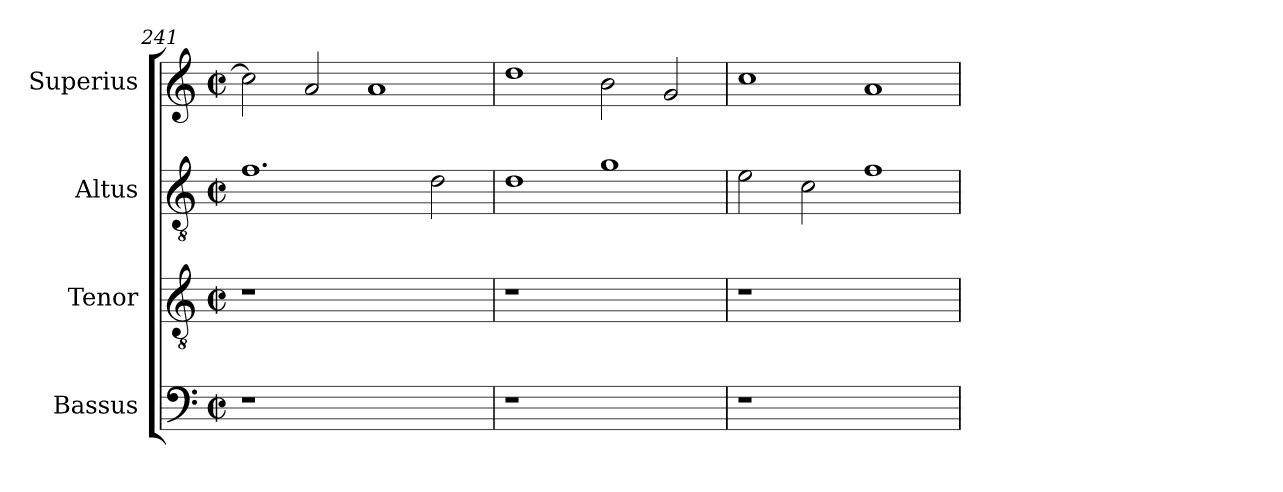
**kern	**kern	**kern	**kern
*part4	*part3	*part2	*part1
*staff4	*staff3	*staff2	*staff1
*I"Bassus	*I"Tenor	*I"Altus	*I"Superius
*I'B.	*I'T.	*I'A.	*I'S.
*clefF4	*clefGv2	*clefGv2	*clefG2
*	*ITrd7c12	*ITrd7c12	*
*k[]	*k[]	*k[]	*k[]
*C:	*C:	*C:	*C:
*M2/2	*M2/2	*M2/2	*M2/2
*met(c|)	*met(c|)	*met(c|)	*met(c|)
=241	=241	=241	=241
!LO:N:vis=1	!LO:N:vis=1	!	!
1r	1r	1.Fi	2cci\]
.	.	.	2ai/
1ryy	1ryy	.	1ai
.	.	2Di\	.
=242	=242	=242	=242
!LO:N:vis=1	!LO:N:vis=1	!	!
1r	1r	1Di	1ddi
1ryy	1ryy	1Gi	2bi\
.	.	.	2gi/
=243	=243	=243	=243
!LO:N:vis=1	!LO:N:vis=1	!	!
1r	1r	2Ei\	1cci
.	.	2Ci\	.
1ryy	1ryy	1Fi	1ai
=	=	=	=
*-	*-	*-	*-
